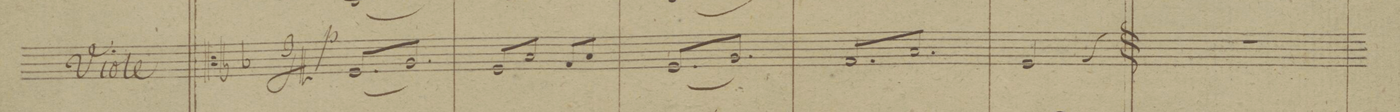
**kern	**dynam
*I"Viole	*
*clefC3	*
*k[b-]	*
*M3/4	*
*tremolo	*
(8F/L	p
8A/	.
8F/	.
8A/	.
8F/	.
8A/J)	.
=2	=2
8F/L	.
8B-/	.
8F/	.
8B-/J	.
8G/L	.
8B-/J	.
=3	=3
(8F/L	.
8A/	.
8F/	.
8A/	.
8F/	.
8A/J)	.
=4	=4
8G/L	.
8B-/	.
8G/	.
8B-/	.
8G/	.
8B-/J	.
*Xtremolo	*
=5	=5
2F/	.
4r	.
=6	=6
2.r	.
=7	=7
*-	*-
